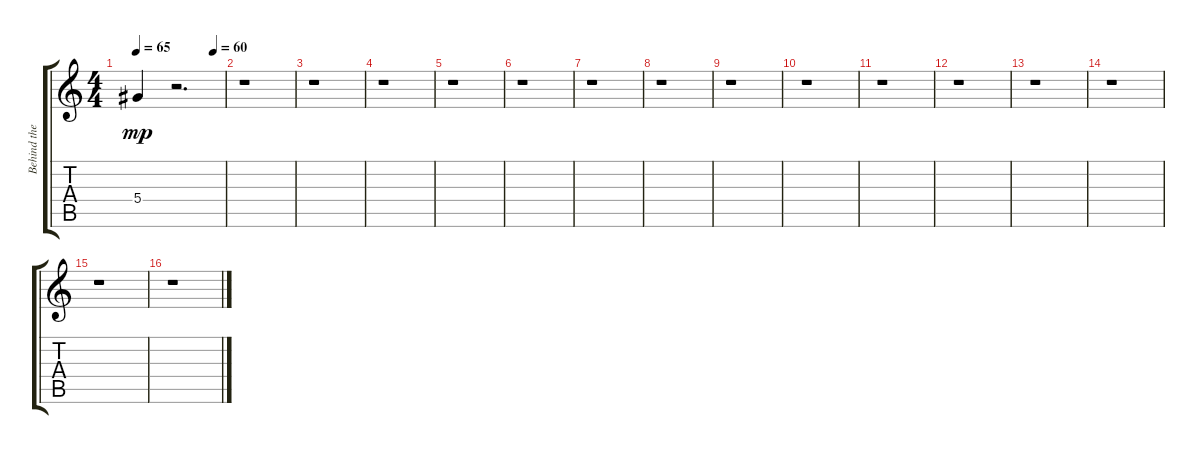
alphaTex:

\track ("Behind the Bridge" "Behind the") {instrument guitarharmonics}
\staff {score tabs}
\tuning (C4 C4 Ab3 Eb3 Bb2 F2) {hide}
\ts (4 4)
\tempo 65
\tempo (60 0.875)
\clef g2
\ks c
5.4{t}.4{dy mp} r.2{d} |
r.1 |
r.1 |
r.1 |
r.1 |
r.1 |
r.1 |
r.1 |
r.1 |
r.1 |
r.1 |
r.1 |
r.1 |
r.1 |
r.1 |
r.1
